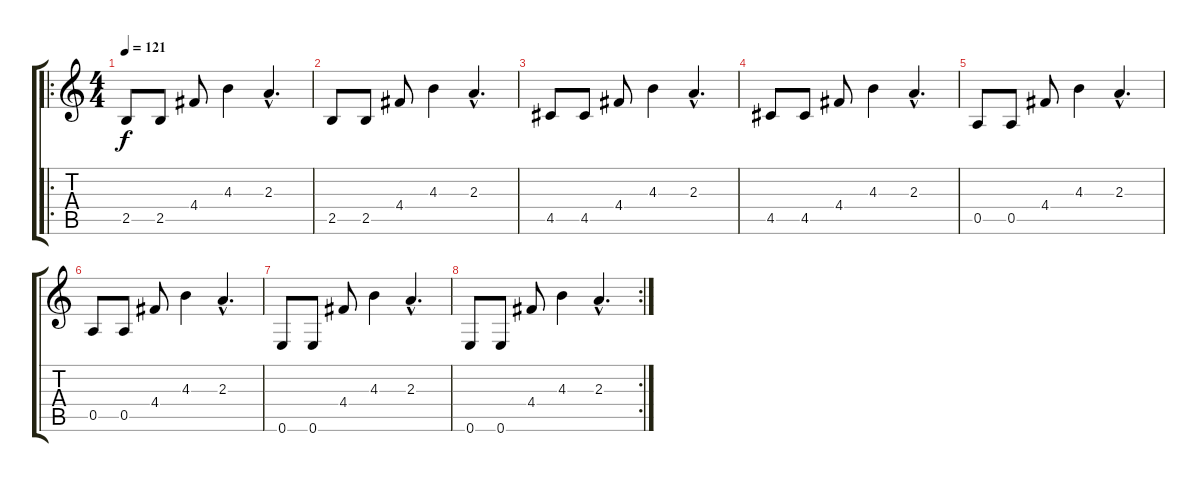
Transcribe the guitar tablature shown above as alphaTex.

\track "" {instrument distortionguitar}
\staff {score tabs}
\tuning (E4 B3 G3 D3 A2 E2) {hide}
\ro
\ts (4 4)
\tempo 121
\clef g2
\ks c
2.5.8{dy f} 2.5.8 4.4.8 4.3.4 2.3{hac}.4{d} |
2.5.8 2.5.8 4.4.8 4.3.4 2.3{hac}.4{d} |
4.5.8 4.5.8 4.4.8 4.3.4 2.3{hac}.4{d} |
4.5.8 4.5.8 4.4.8 4.3.4 2.3{hac}.4{d} |
0.5.8 0.5.8 4.4.8 4.3.4 2.3{hac}.4{d} |
0.5.8 0.5.8 4.4.8 4.3.4 2.3{hac}.4{d} |
0.6.8 0.6.8 4.4.8 4.3.4 2.3{hac}.4{d} |
\rc 2
0.6.8 0.6.8 4.4.8 4.3.4 2.3{hac}.4{d}
